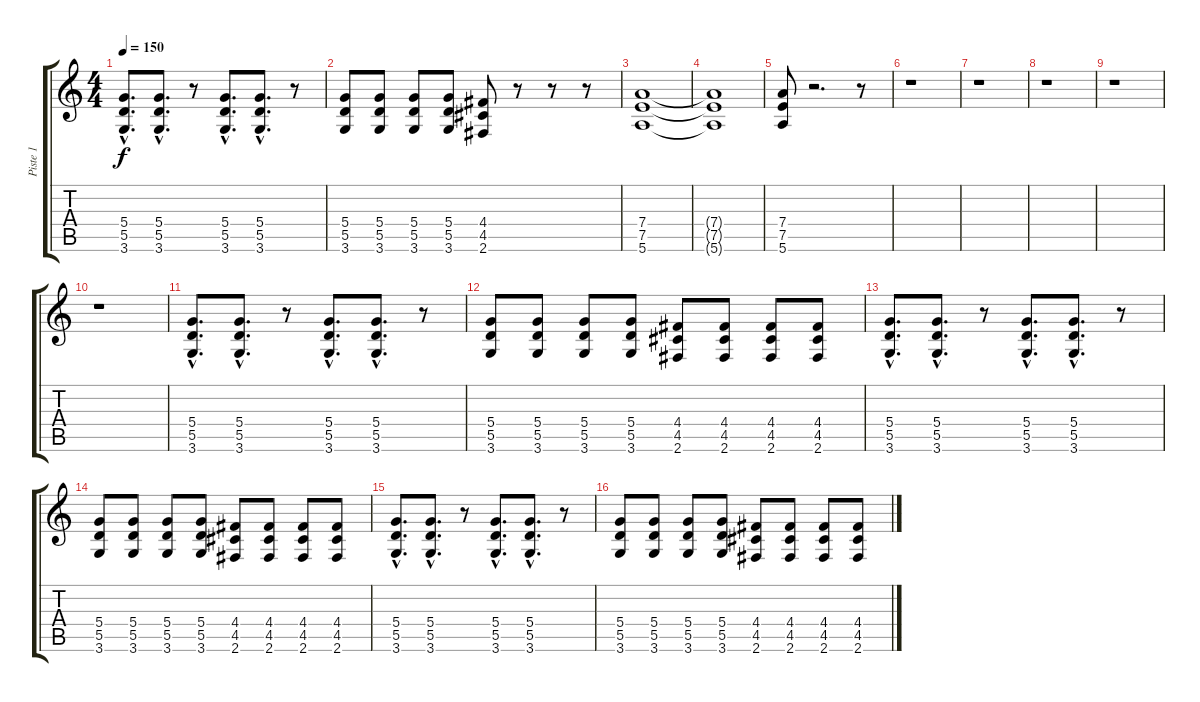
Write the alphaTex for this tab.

\track ("Piste 1" "Piste 1") {instrument distortionguitar}
\staff {score tabs}
\tuning (E4 B3 G3 D3 A2 E2) {hide}
\ts (4 4)
\tempo 150
\clef g2
\ks c
(5.4{hac} 5.5{hac} 3.6{hac}).8{d dy f} (5.4{hac} 5.5{hac} 3.6{hac}).8{d} r.8 (5.4{hac} 5.5{hac} 3.6{hac}).8{d} (5.4{hac} 5.5{hac} 3.6{hac}).8{d} r.8 |
(5.4 5.5 3.6).8 (5.4 5.5 3.6).8 (5.4 5.5 3.6).8 (5.4 5.5 3.6).8 (4.4 4.5 2.6).8 r.8 r.8 r.8 |
(7.4 7.5 5.6).1 |
(7.4{t} 7.5{t} 5.6{t}).1 |
(7.4 7.5 5.6).8 r.2{d} r.8 |
r.1 |
r.1 |
r.1 |
r.1 |
r.1 |
(5.4{hac} 5.5{hac} 3.6{hac}).8{d} (5.4{hac} 5.5{hac} 3.6{hac}).8{d} r.8 (5.4{hac} 5.5{hac} 3.6{hac}).8{d} (5.4{hac} 5.5{hac} 3.6{hac}).8{d} r.8 |
(5.4 5.5 3.6).8 (5.4 5.5 3.6).8 (5.4 5.5 3.6).8 (5.4 5.5 3.6).8 (4.4 4.5 2.6).8 (4.4 4.5 2.6).8 (4.4 4.5 2.6).8 (4.4 4.5 2.6).8 |
(5.4{hac} 5.5{hac} 3.6{hac}).8{d} (5.4{hac} 5.5{hac} 3.6{hac}).8{d} r.8 (5.4{hac} 5.5{hac} 3.6{hac}).8{d} (5.4{hac} 5.5{hac} 3.6{hac}).8{d} r.8 |
(5.4 5.5 3.6).8 (5.4 5.5 3.6).8 (5.4 5.5 3.6).8 (5.4 5.5 3.6).8 (4.4 4.5 2.6).8 (4.4 4.5 2.6).8 (4.4 4.5 2.6).8 (4.4 4.5 2.6).8 |
(5.4{hac} 5.5{hac} 3.6{hac}).8{d} (5.4{hac} 5.5{hac} 3.6{hac}).8{d} r.8 (5.4{hac} 5.5{hac} 3.6{hac}).8{d} (5.4{hac} 5.5{hac} 3.6{hac}).8{d} r.8 |
(5.4 5.5 3.6).8 (5.4 5.5 3.6).8 (5.4 5.5 3.6).8 (5.4 5.5 3.6).8 (4.4 4.5 2.6).8 (4.4 4.5 2.6).8 (4.4 4.5 2.6).8 (4.4 4.5 2.6).8
